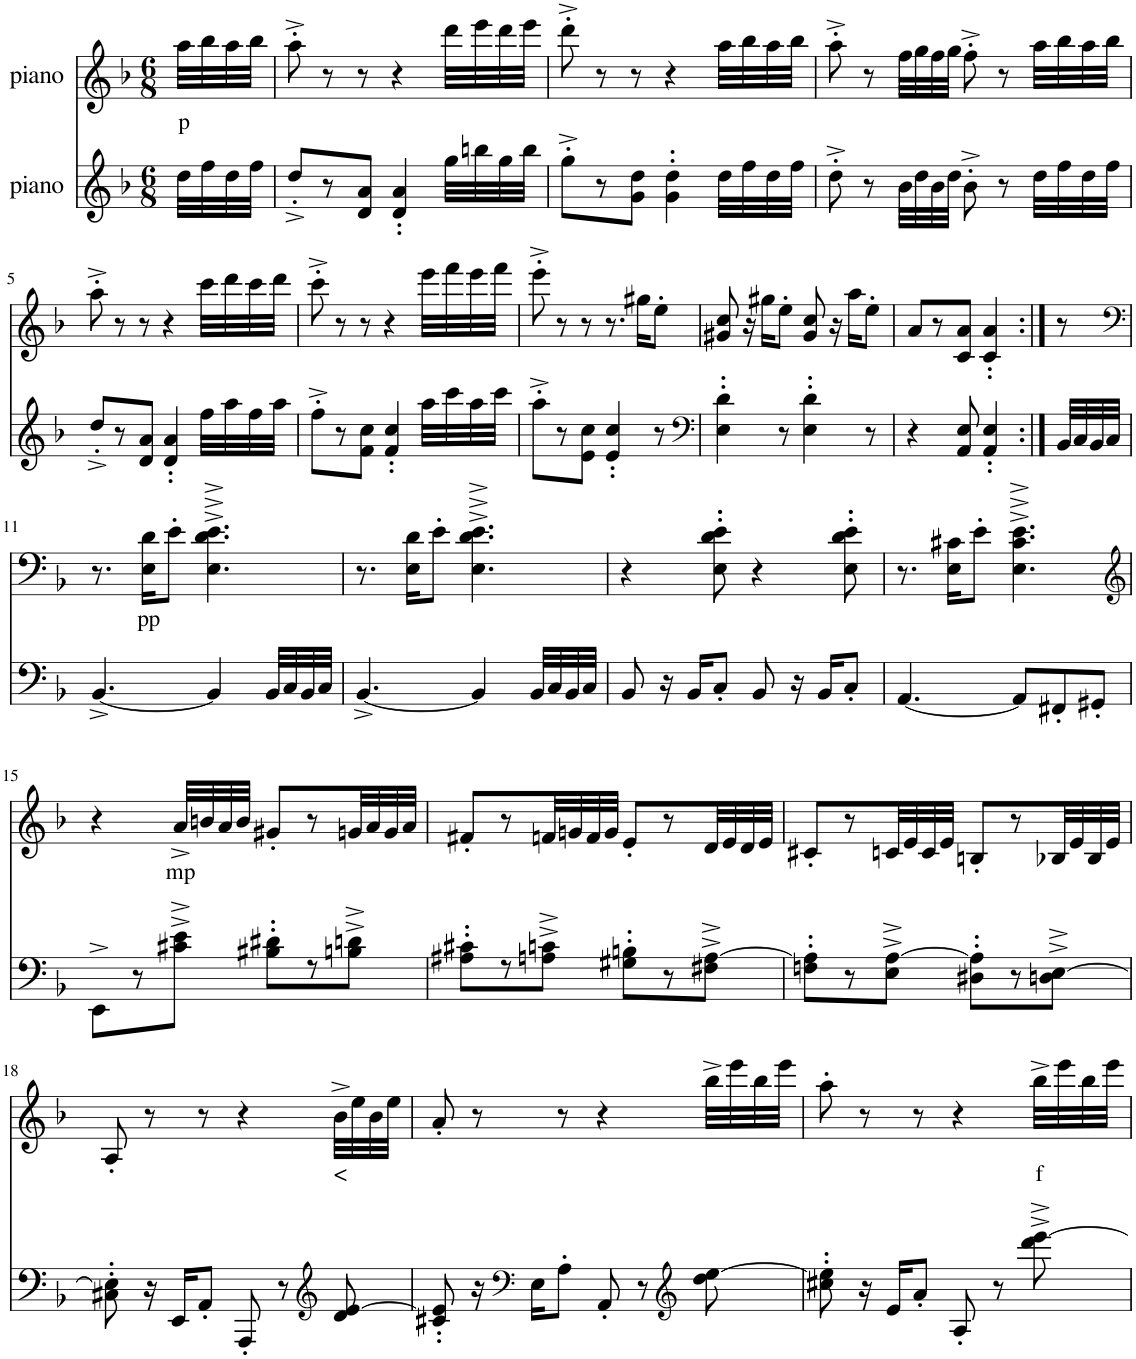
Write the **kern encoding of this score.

**kern	**kern	**text
*part2	*part1	*part1
*staff2	*staff1	*staff1
*I"piano	*I"piano	*
*I'Pno	*I'Pno	*
*clefG2	*clefG2	*
*k[b-]	*k[b-]	*
*d:	*d:	*
*M6/8	*M6/8	*
=1	=1	=1
!	!	!LO:LY:b
32dd\LLL	32aa\LLL	p
32ff\	32bb-\	.
32dd\	32aa\	.
32ff\JJJ	32bb-\JJJ	.
=2	=2	=2
8dd'^/L	8aa'^\	.
8r	8r	.
8d/ 8a/J	8r	.
4d/' 4a/'	4r	.
32gg\LLL	32ddd\LLL	.
32bbn\	32eee\	.
32gg\	32ddd\	.
32bb\JJJ	32eee\JJJ	.
=3	=3	=3
8gg'^\L	8ddd'^\	.
8r	8r	.
8g\ 8dd\J	8r	.
4g\' 4dd\'	4r	.
32dd\LLL	32aa\LLL	.
32ff\	32bb-\	.
32dd\	32aa\	.
32ff\JJJ	32bb-\JJJ	.
=4	=4	=4
8dd'^\	8aa'^\	.
8r	8r	.
32b-\LLL	32ff\LLL	.
32dd\	32gg\	.
32b-\	32ff\	.
32dd\JJJ	32gg\JJJ	.
8b-'^\	8ff'^\	.
8r	8r	.
32dd\LLL	32aa\LLL	.
32ff\	32bb-\	.
32dd\	32aa\	.
32ff\JJJ	32bb-\JJJ	.
!!LO:LB:g=z
=5	=5	=5
8dd'^/L	8aa'^\	.
8r	8r	.
8d/ 8a/J	8r	.
4d/' 4a/'	4r	.
32ff\LLL	32ccc\LLL	.
32aa\	32ddd\	.
32ff\	32ccc\	.
32aa\JJJ	32ddd\JJJ	.
=6	=6	=6
8ff'^\L	8ccc'^\	.
8r	8r	.
8f\ 8cc\J	8r	.
4f/' 4cc/'	4r	.
32aa\LLL	32eee\LLL	.
32ccc\	32fff\	.
32aa\	32eee\	.
32ccc\JJJ	32fff\JJJ	.
=7	=7	=7
8aa'^\L	8eee'^\	.
8r	8r	.
8e\ 8cc\J	8r	.
4e/' 4cc/'	8.r	.
.	16gg#X\KL	.
8r	8ee'\J	.
=8	=8	=8
*clefF4	*	*
4E\' 4d\'	8g#X/ 8cc/	.
.	16r	.
.	16gg#X\KL	.
8r	8ee'\J	.
4E\' 4d\'	8g#/ 8cc/	.
.	16r	.
.	16aa\KL	.
8r	8ee'\J	.
=9	=9	=9
4r	8a/L	.
.	8r	.
8AA/ 8E/	8c/ 8a/J	.
4AA/' 4E/'	4c/' 4a/'	.
=10:|!	=10:|!	=10:|!
32BB-/LLL	8r	.
32C/	.	.
32BB-/	.	.
32C/JJJ	.	.
!!LO:LB:g=z
=11	=11	=11
*	*clefF4	*
[4.BB-^/	8.r	.
!	!	!LO:LY:b
.	16E\ 16d\KL	pp
.	8e'\J	.
4BB-/]	4.E\^ 4.d\^ 4.e\^	.
32BB-/LLL	.	.
32C/	.	.
32BB-/	.	.
32C/JJJ	.	.
=12	=12	=12
[4.BB-^/	8.r	.
.	16E\ 16d\KL	.
.	8e'\J	.
4BB-/]	4.E\^ 4.d\^ 4.e\^	.
32BB-/LLL	.	.
32C/	.	.
32BB-/	.	.
32C/JJJ	.	.
=13	=13	=13
8BB-/	4r	.
16r	.	.
16BB-/KL	.	.
8C'/J	8E\' 8d\' 8e\'	.
8BB-/	4r	.
16r	.	.
16BB-/KL	.	.
8C'/J	8E\' 8d\' 8e\'	.
=14	=14	=14
[4.AA/	8.r	.
.	16E\ 16c#X\KL	.
.	8e'\J	.
8AA/L]	4.E\^ 4.c#\^ 4.e\^	.
8FF#X'/	.	.
8GG#X'/J	.	.
!!LO:LB:g=z
=15	=15	=15
*	*clefG2	*
8EE^\L	4r	.
8r	.	.
!	!	!LO:LY:b
8c#X\^ 8e\^J	32a^/LLL	mp
.	32bn/	.
.	32a/	.
.	32b/JJJ	.
8B#X\' 8d#X\'L	8g#X'/L	.
8r	8r	.
8Bn\^ 8dn\^J	32gn/LL	.
.	32a/	.
.	32g/	.
.	32a/JJJ	.
=16	=16	=16
8A#X\' 8c#X\'L	8f#X'/L	.
8r	8r	.
8An\^ 8cn\^J	32fn/LL	.
.	32gn/	.
.	32f/	.
.	32g/JJJ	.
8G#X\' 8Bn\'L	8e'/L	.
8r	8r	.
8F#X\^ [8A\^J	32d/LL	.
.	32e/	.
.	32d/	.
.	32e/JJJ	.
=17	=17	=17
8Fn\' 8A\]'L	8c#X'/L	.
8r	8r	.
8E\^ [8A\^J	32cn/LL	.
.	32e/	.
.	32c/	.
.	32e/JJJ	.
8D#X\' 8A\]'L	8Bn'/L	.
8r	8r	.
8Dn\^ [8E\^J	32B-X/LL	.
.	32e/	.
.	32B-/	.
.	32e/JJJ	.
!!LO:LB:g=z
=18	=18	=18
8C#X\' 8E\]'	8A'/	.
16r	8r	.
16EE/KL	.	.
8AA'/J	8r	.
8AAA'/	4r	.
8r	.	.
*clefG2	*	*
!	!	!LO:LY:b
8d/ [8e/	32b-^\LLL	<
.	32ee\	.
.	32b-\	.
.	32ee\JJJ	.
=19	=19	=19
8c#X/' 8e/]'	8a'/	.
16r	8r	.
*clefF4	*	*
16E\KL	.	.
8A'\J	8r	.
8AA'/	4r	.
8r	.	.
*clefG2	*	*
8dd\ [8ee\	32bb-^\LLL	.
.	32eee\	.
.	32bb-\	.
.	32eee\JJJ	.
=20	=20	=20
8cc#X\' 8ee\]'	8aa'\	.
16r	8r	.
16e/KL	.	.
8a'/J	8r	.
8A'/	4r	.
8r	.	.
!	!	!LO:LY:b
8ddd\^ [8eee\^	32bb-^\LLL	f
.	32eee\	.
.	32bb-\	.
.	32eee\JJJ	.
=	=	=
*-	*-	*-
